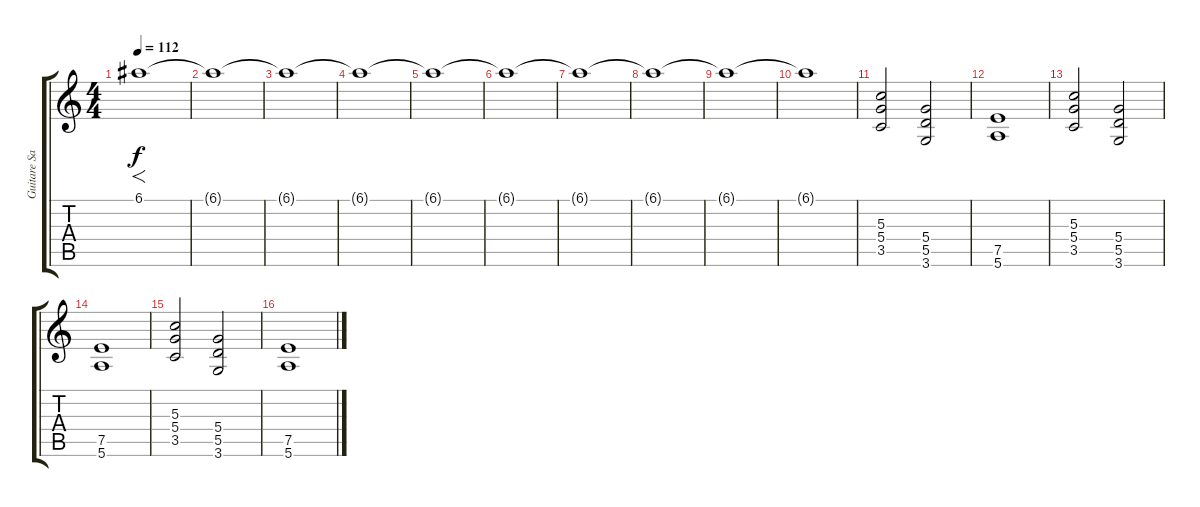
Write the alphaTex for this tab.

\track ("Guitare Saturé" "Guitare Sa") {instrument distortionguitar}
\staff {score tabs}
\tuning (E4 B3 G3 D3 A2 E2) {hide}
\ts (4 4)
\tempo 112
\clef g2
\ks c
6.1.1{f dy f instrument distortionguitar} |
6.1{t}.1 |
6.1{t}.1 |
6.1{t}.1 |
6.1{t}.1 |
6.1{t}.1 |
6.1{t}.1 |
6.1{t}.1 |
6.1{t}.1 |
6.1{t}.1 |
(5.3 5.4 3.5).2 (5.4 5.5 3.6).2 |
(7.5 5.6).1 |
(5.3 5.4 3.5).2 (5.4 5.5 3.6).2 |
(7.5 5.6).1 |
(5.3 5.4 3.5).2 (5.4 5.5 3.6).2 |
(7.5 5.6).1
